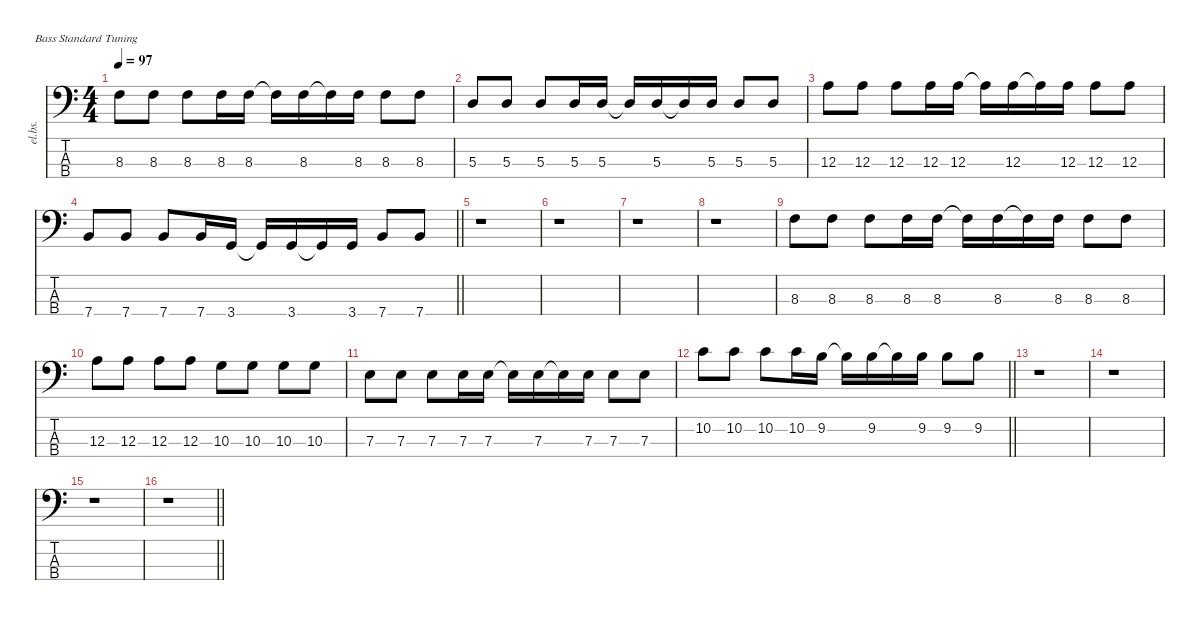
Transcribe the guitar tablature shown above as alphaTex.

\defaultSystemsLayout 4
\hideDynamics
\bracketExtendMode nobrackets
\track ("Electric Bass" "el.bs.") {instrument electricbasspick}
\staff {score tabs}
\tuning (G2 D2 A1 E1)
\ts (4 4)
\tempo 97
\clef f4
\ks c
8.3.8{dy mf beam Down} 8.3.8{beam Down} 8.3.8{beam Down} 8.3.16{beam Down} 8.3.16{beam Down} 8.3{t}.16{beam Down} 8.3.16{beam Down} 8.3{t}.16{beam Down} 8.3.16{beam Down} 8.3.8{beam Down} 8.3.8{beam Down} |
5.3.8{beam Up} 5.3.8{beam Up} 5.3.8{beam Up} 5.3.16{beam Up} 5.3.16{beam Up} 5.3{t}.16{beam Up} 5.3.16{beam Up} 5.3{t}.16{beam Up} 5.3.16{beam Up} 5.3.8{beam Up} 5.3.8{beam Up} |
12.3.8{beam Down} 12.3.8{beam Down} 12.3.8{beam Down} 12.3.16{beam Down} 12.3.16{beam Down} 12.3{t}.16{beam Down} 12.3.16{beam Down} 12.3{t}.16{beam Down} 12.3.16{beam Down} 12.3.8{beam Down} 12.3.8{beam Down} |
\barLineRight lightlight
7.4.8{beam Up} 7.4.8{beam Up} 7.4.8{beam Up} 7.4.16{beam Up} 3.4.16{beam Up} 3.4{t}.16{beam Up} 3.4.16{beam Up} 3.4{t}.16{beam Up} 3.4.16{beam Up} 7.4.8{beam Up} 7.4.8{beam Up} |
r.1{beam Down} |
r.1{beam Down} |
r.1{beam Down} |
r.1{beam Down} |
8.3.8{beam Down} 8.3.8{beam Down} 8.3.8{beam Down} 8.3.16{beam Down} 8.3.16{beam Down} 8.3{t}.16{beam Down} 8.3.16{beam Down} 8.3{t}.16{beam Down} 8.3.16{beam Down} 8.3.8{beam Down} 8.3.8{beam Down} |
12.3.8{beam Down} 12.3.8{beam Down} 12.3.8{beam Down} 12.3.8{beam Down} 10.3.8{beam Down} 10.3.8{beam Down} 10.3.8{beam Down} 10.3.8{beam Down} |
7.3.8{beam Down} 7.3.8{beam Down} 7.3.8{beam Down} 7.3.16{beam Down} 7.3.16{beam Down} 7.3{t}.16{beam Down} 7.3.16{beam Down} 7.3{t}.16{beam Down} 7.3.16{beam Down} 7.3.8{beam Down} 7.3.8{beam Down} |
\barLineRight lightlight
10.2.8{beam Down} 10.2.8{beam Down} 10.2.8{beam Down} 10.2.16{beam Down} 9.2.16{beam Down} 9.2{t}.16{beam Down} 9.2.16{beam Down} 9.2{t}.16{beam Down} 9.2.16{beam Down} 9.2.8{beam Down} 9.2.8{beam Down} |
r.1{beam Down} |
r.1{beam Down} |
r.1{beam Down} |
\barLineRight lightlight
r.1{beam Down}
